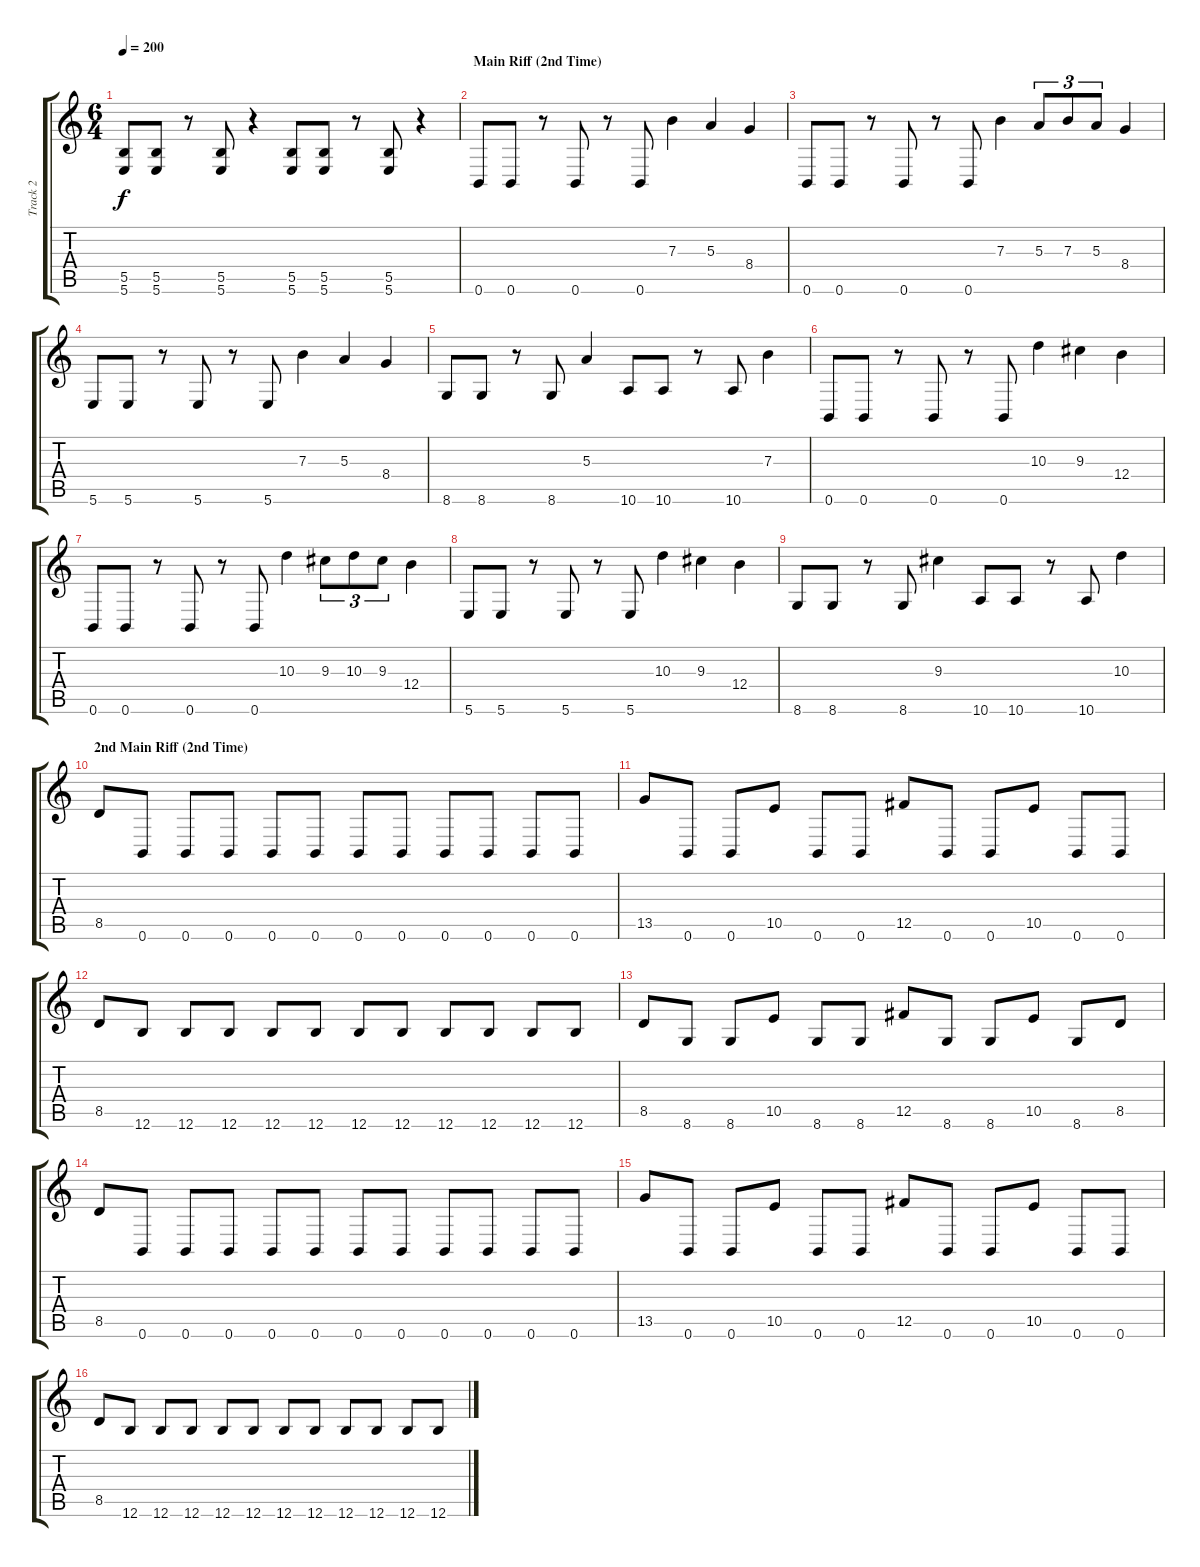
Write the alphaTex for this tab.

\track ("Track 2" "Track 2") {instrument distortionguitar}
\staff {score tabs}
\tuning (Db4 Ab3 E3 B2 Gb2 B1) {hide}
\ts (6 4)
\tempo 200
\clef g2
\ks c
(5.5 5.6).8{dy f} (5.5 5.6).8 r.8 (5.5 5.6).8 r.4 (5.5 5.6).8 (5.5 5.6).8 r.8 (5.5 5.6).8 r.4 |
\section ("" "Main Riff (2nd Time)")
0.6.8 0.6.8 r.8 0.6.8 r.8 0.6.8 7.3.4 5.3.4 8.4.4 |
0.6.8 0.6.8 r.8 0.6.8 r.8 0.6.8 7.3.4 5.3.8{tu (3 2)} 7.3.8{tu (3 2)} 5.3.8{tu (3 2)} 8.4.4 |
5.6.8 5.6.8 r.8 5.6.8 r.8 5.6.8 7.3.4 5.3.4 8.4.4 |
8.6.8 8.6.8 r.8 8.6.8 5.3.4 10.6.8 10.6.8 r.8 10.6.8 7.3.4 |
0.6.8 0.6.8 r.8 0.6.8 r.8 0.6.8 10.3.4 9.3.4 12.4.4 |
0.6.8 0.6.8 r.8 0.6.8 r.8 0.6.8 10.3.4 9.3.8{tu (3 2)} 10.3.8{tu (3 2)} 9.3.8{tu (3 2)} 12.4.4 |
5.6.8 5.6.8 r.8 5.6.8 r.8 5.6.8 10.3.4 9.3.4 12.4.4 |
8.6.8 8.6.8 r.8 8.6.8 9.3.4 10.6.8 10.6.8 r.8 10.6.8 10.3.4 |
\section ("" "2nd Main Riff (2nd Time)")
8.5.8 0.6.8 0.6.8 0.6.8 0.6.8 0.6.8 0.6.8 0.6.8 0.6.8 0.6.8 0.6.8 0.6.8 |
13.5.8 0.6.8 0.6.8 10.5.8 0.6.8 0.6.8 12.5.8 0.6.8 0.6.8 10.5.8 0.6.8 0.6.8 |
8.5.8 12.6.8 12.6.8 12.6.8 12.6.8 12.6.8 12.6.8 12.6.8 12.6.8 12.6.8 12.6.8 12.6.8 |
8.5.8 8.6.8 8.6.8 10.5.8 8.6.8 8.6.8 12.5.8 8.6.8 8.6.8 10.5.8 8.6.8 8.5.8 |
8.5.8 0.6.8 0.6.8 0.6.8 0.6.8 0.6.8 0.6.8 0.6.8 0.6.8 0.6.8 0.6.8 0.6.8 |
13.5.8 0.6.8 0.6.8 10.5.8 0.6.8 0.6.8 12.5.8 0.6.8 0.6.8 10.5.8 0.6.8 0.6.8 |
8.5.8 12.6.8 12.6.8 12.6.8 12.6.8 12.6.8 12.6.8 12.6.8 12.6.8 12.6.8 12.6.8 12.6.8
